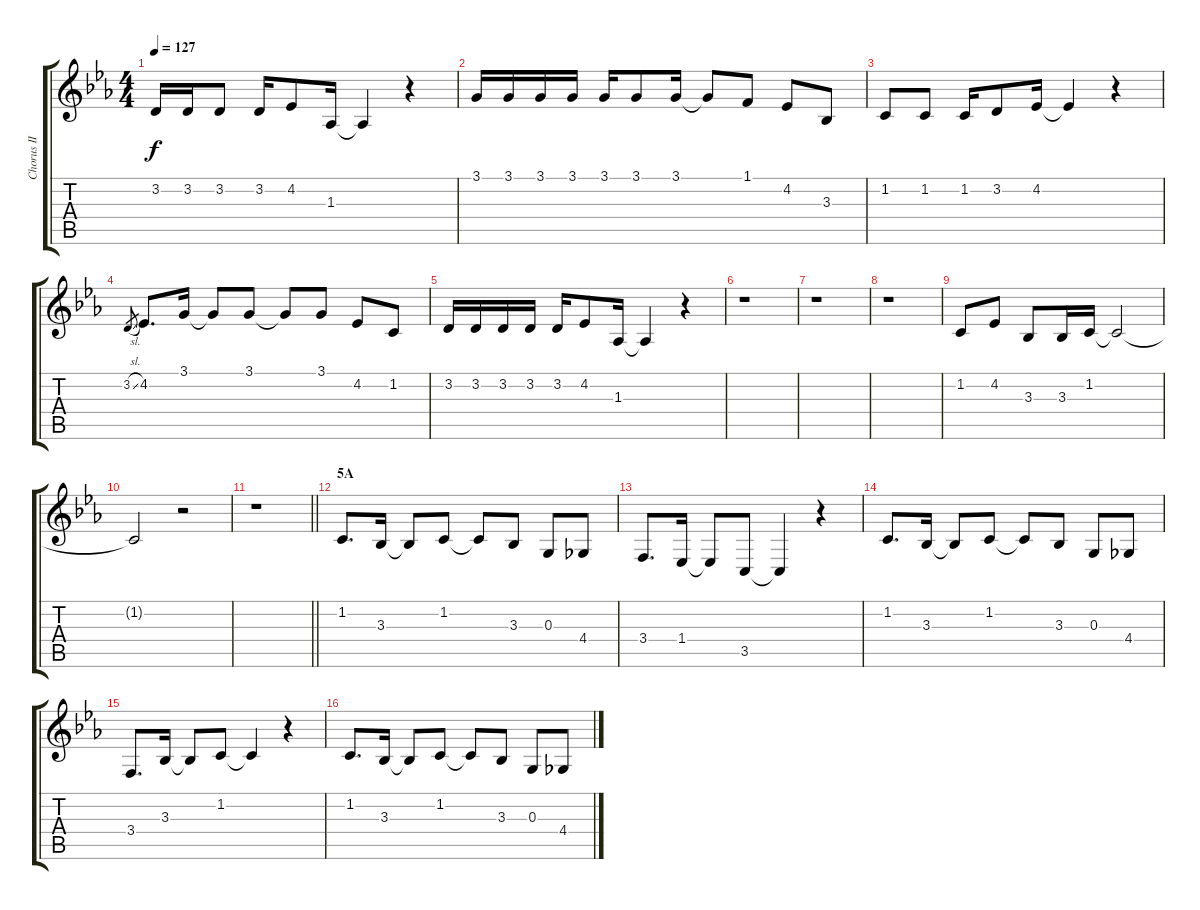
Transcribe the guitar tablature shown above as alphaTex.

\track ("Chorus II" "Chorus II") {instrument voiceoohs}
\staff {score tabs}
\tuning (E4 B3 G3 D3 A2 E2) {hide}
\ts (4 4)
\tempo 127
\clef g2
\ks eb
3.2.16{dy f} 3.2.16 3.2.8 3.2.16 4.2.8 1.3.16 1.3{t}.4 r.4 |
3.1.16 3.1.16 3.1.16 3.1.16 3.1.16 3.1.8 3.1.16 3.1{t}.8 1.1.8 4.2.8 3.3.8 |
1.2.8 1.2.8 1.2.16 3.2.8 4.2.16 4.2{t}.4 r.4 |
3.2{sl}.8{gr} 4.2.8{d} 3.1.16 3.1{t}.8 3.1.8 3.1{t}.8 3.1.8 4.2.8 1.2.8 |
3.2.16 3.2.16 3.2.16 3.2.16 3.2.16 4.2.8 1.3.16 1.3{t}.4 r.4 |
r.1 |
r.1 |
r.1 |
1.2.8 4.2.8 3.3.8 3.3.16 1.2.16 1.2{t}.2 |
1.2{t}.2 r.2 |
\barLineRight lightlight
r.1 |
\section ("" "5A")
1.2.8{d} 3.3.16 3.3{t}.8 1.2.8 1.2{t}.8 3.3.8 0.3.8 4.4.8 |
3.4.8{d} 1.4.16 1.4{t}.8 3.5.8 3.5{t}.4 r.4 |
1.2.8{d} 3.3.16 3.3{t}.8 1.2.8 1.2{t}.8 3.3.8 0.3.8 4.4.8 |
3.4.8{d} 3.3.16 3.3{t}.8 1.2.8 1.2{t}.4 r.4 |
1.2.8{d} 3.3.16 3.3{t}.8 1.2.8 1.2{t}.8 3.3.8 0.3.8 4.4.8
